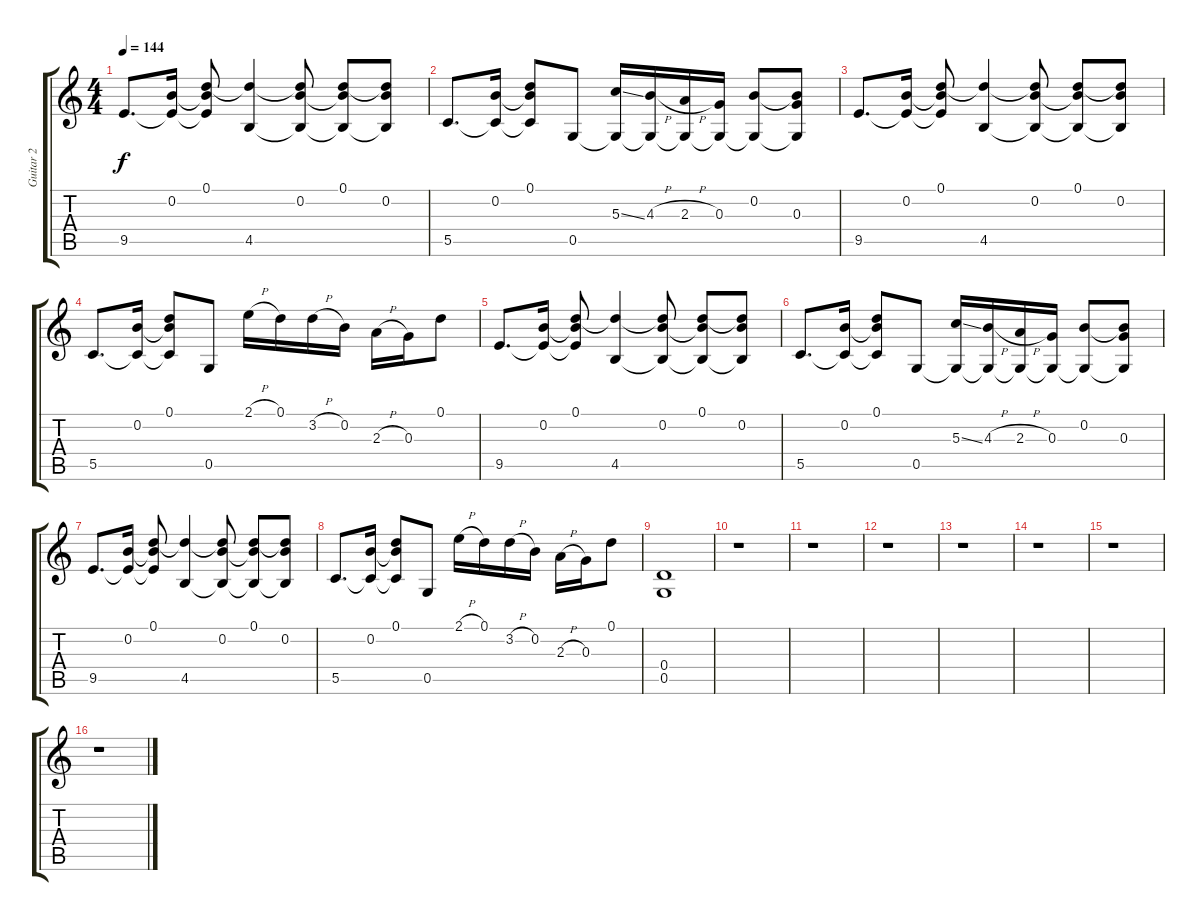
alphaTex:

\track ("Guitar 2" "Guitar 2") {instrument electricguitarjazz}
\staff {score tabs}
\tuning (D4 B3 G3 D3 G2 E2) {hide}
\ts (4 4)
\tempo 144
\clef g2
\ks c
9.5.8{d dy f} (0.2 9.5{t}).16 (0.1 0.2{t} 9.5{t}).8 (0.1{t} 4.5).4 (0.1{t} 0.2 4.5{t}).8 (0.1 0.2{t} 4.5{t}).8 (0.1{t} 0.2 4.5{t}).8 |
5.5.8{d} (0.2 5.5{t}).16 (0.1 0.2{t} 5.5{t}).8 0.5.8 (5.3{ss} 0.5{t}).16 (4.3{h} 0.5{t}).16 (2.3{h} 0.5{t}).16 (0.3 0.5{t}).16 (0.2 0.5{t}).8 (0.2{t} 0.3 0.5{t}).8 |
9.5.8{d} (0.2 9.5{t}).16 (0.1 0.2{t} 9.5{t}).8 (0.1{t} 4.5).4 (0.1{t} 0.2 4.5{t}).8 (0.1 0.2{t} 4.5{t}).8 (0.1{t} 0.2 4.5{t}).8 |
5.5.8{d} (0.2 5.5{t}).16 (0.1 0.2{t} 5.5{t}).8 0.5.8 2.1{h}.16 0.1.16 3.2{h}.16 0.2.16 2.3{h}.16 0.3.16 0.1.8 |
9.5.8{d} (0.2 9.5{t}).16 (0.1 0.2{t} 9.5{t}).8 (0.1{t} 4.5).4 (0.1{t} 0.2 4.5{t}).8 (0.1 0.2{t} 4.5{t}).8 (0.1{t} 0.2 4.5{t}).8 |
5.5.8{d} (0.2 5.5{t}).16 (0.1 0.2{t} 5.5{t}).8 0.5.8 (5.3{ss} 0.5{t}).16 (4.3{h} 0.5{t}).16 (2.3{h} 0.5{t}).16 (0.3 0.5{t}).16 (0.2 0.5{t}).8 (0.2{t} 0.3 0.5{t}).8 |
9.5.8{d} (0.2 9.5{t}).16 (0.1 0.2{t} 9.5{t}).8 (0.1{t} 4.5).4 (0.1{t} 0.2 4.5{t}).8 (0.1 0.2{t} 4.5{t}).8 (0.1{t} 0.2 4.5{t}).8 |
5.5.8{d} (0.2 5.5{t}).16 (0.1 0.2{t} 5.5{t}).8 0.5.8 2.1{h}.16 0.1.16 3.2{h}.16 0.2.16 2.3{h}.16 0.3.16 0.1.8 |
(0.4 0.5).1 |
r.1 |
r.1 |
r.1 |
r.1 |
r.1 |
r.1 |
r.1
